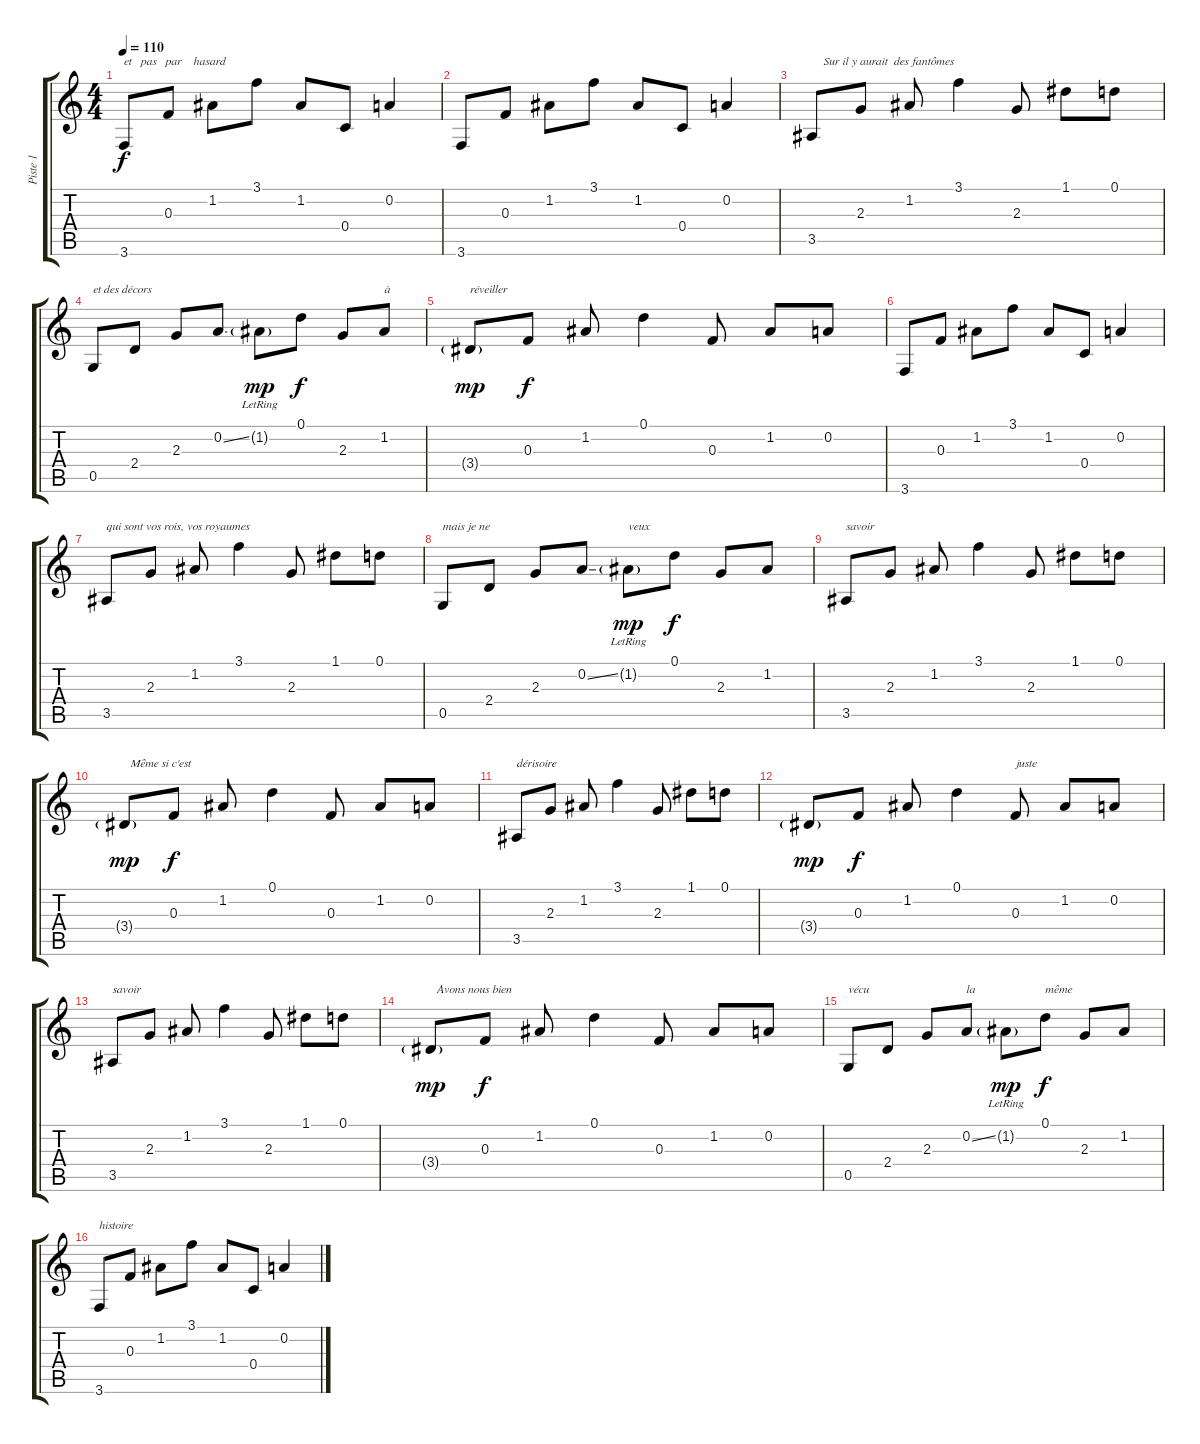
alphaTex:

\track ("Piste 1" "Piste 1") {instrument acousticguitarsteel}
\staff {score tabs}
\tuning (D4 A3 F3 C3 G2 D2) {hide}
\ts (4 4)
\tempo 110
\clef g2
\ks c
3.6.8{txt "et   pas   par    hasard  " dy f} 0.3.8 1.2.8 3.1.8 1.2.8 0.4.8 0.2.4 |
3.6.8 0.3.8 1.2.8 3.1.8 1.2.8 0.4.8 0.2.4 |
3.5.8{txt "    Sur il y aurait  des fantômes "} 2.3.8 1.2.8 3.1.4 2.3.8 1.1.8 0.1.8 |
0.5.8{txt "et des décors"} 2.4.8 2.3.8 0.2{ss}.8 1.2{g lr}.8{dy mp} 0.1.8{dy f} 2.3.8 1.2.8{txt "à"} |
3.4{g}.8{txt "réveiller" dy mp} 0.3.8{dy f} 1.2.8{txt "       "} 0.1.4{txt "     "} 0.3.8 1.2.8 0.2.8 |
3.6.8 0.3.8 1.2.8 3.1.8 1.2.8 0.4.8 0.2.4 |
3.5.8{txt "qui sont vos rois, vos royaumes"} 2.3.8 1.2.8 3.1.4 2.3.8 1.1.8 0.1.8 |
0.5.8{txt "mais je ne"} 2.4.8 2.3.8 0.2{ss}.8 1.2{g lr}.8{txt "veux " dy mp} 0.1.8{dy f} 2.3.8 1.2.8 |
3.5.8{txt "savoir"} 2.3.8 1.2.8 3.1.4 2.3.8 1.1.8 0.1.8 |
3.4{g}.8{txt "  Même si c'est" dy mp} 0.3.8{dy f} 1.2.8{txt "       "} 0.1.4{txt "     "} 0.3.8 1.2.8 0.2.8 |
3.5.8{txt "dérisoire"} 2.3.8 1.2.8 3.1.4 2.3.8 1.1.8 0.1.8 |
3.4{g}.8{dy mp} 0.3.8{dy f} 1.2.8{txt "       "} 0.1.4{txt "     "} 0.3.8{txt "juste"} 1.2.8 0.2.8 |
3.5.8{txt "savoir"} 2.3.8 1.2.8 3.1.4 2.3.8 1.1.8 0.1.8 |
3.4{g}.8{txt "  Avons nous bien " dy mp} 0.3.8{dy f} 1.2.8{txt "       "} 0.1.4{txt "     "} 0.3.8 1.2.8 0.2.8 |
0.5.8{txt "vécu"} 2.4.8 2.3.8 0.2{ss}.8{txt "la "} 1.2{g lr}.8{dy mp} 0.1.8{txt "même" dy f} 2.3.8 1.2.8 |
3.6.8{txt "histoire"} 0.3.8 1.2.8 3.1.8 1.2.8 0.4.8 0.2.4
